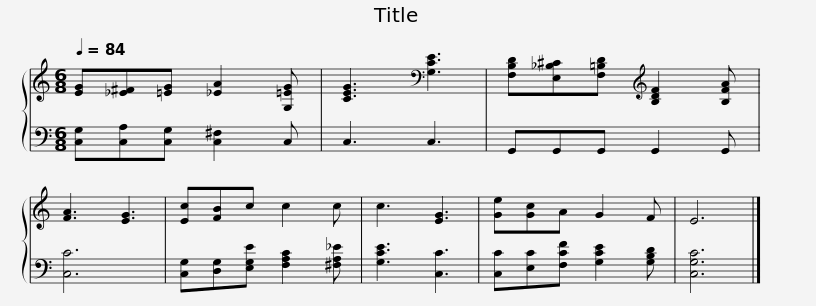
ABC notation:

X:1
%%score { 1 | 2 }
L:1/8
Q:1/4=84
M:6/8
I:linebreak $
K:C
V:1 treble
V:2 bass
V:1
 [EG][_E^F][=EG] [_EA]2 [G,=EG] | [CEG]3[K:bass] [G,CE]3 | [F,B,D][E,_B,^C][F,=B,D][K:treble] [B,DF]2 [B,FA] | [FA]3 [EG]3 | [Ec][FB]c c2 c | %5
 c3 [EG]3 |$ [Ge][Gc]A G2 F | E6 |] %8
V:2
 [C,G,][C,A,][C,G,] [C,^F,]2 C, | C,3 C,3 | G,,G,,G,, G,,2 G,, | [C,C]6 | [C,G,][D,G,][E,G,E] [F,A,C]2 [^F,A,_E] | %5
 [G,CE]3 [C,C]3 |$ [C,C][E,C][F,CF] [G,CE]2 [G,B,D] | [C,G,C]6 |] %8
